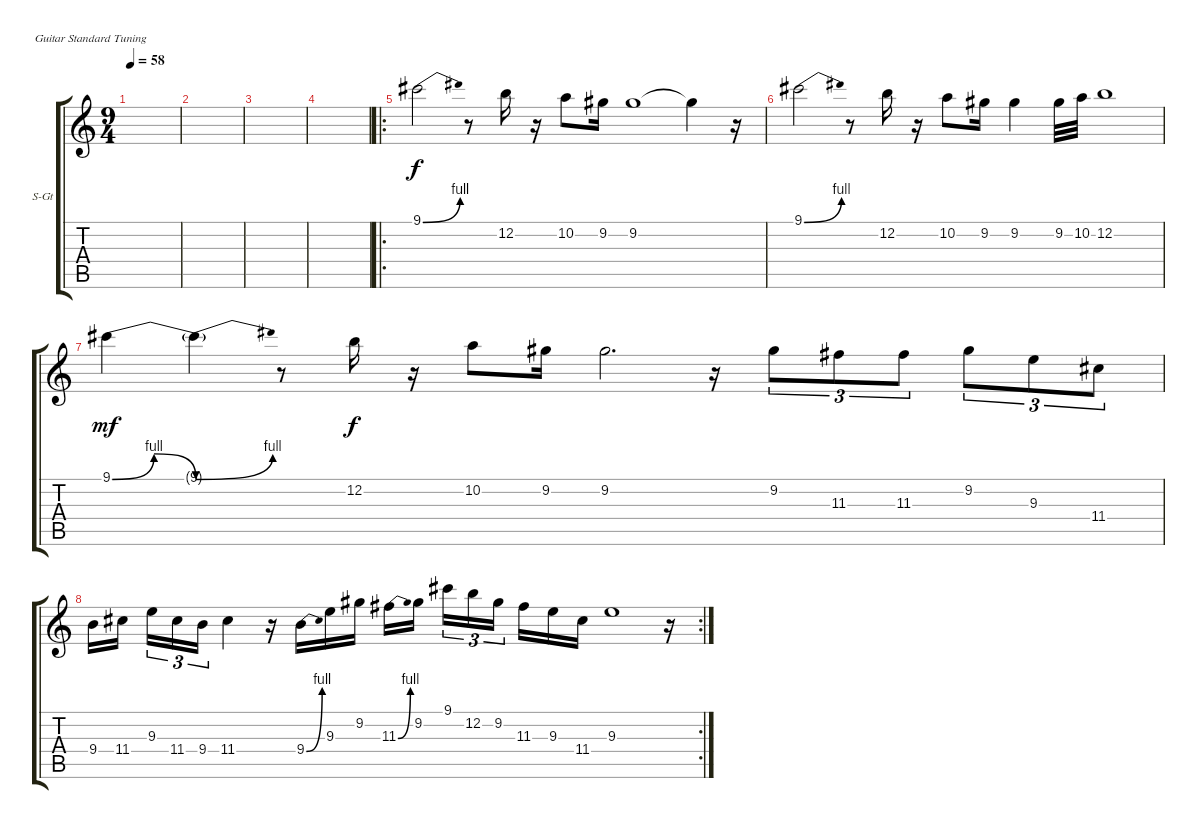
\defaultSystemsLayout 4
\bracketExtendMode groupsimilarinstruments
\firstSystemTrackNameOrientation horizontal
\otherSystemsTrackNameOrientation horizontal
\track ("Steel Guitar" "S-Gt") {instrument acousticguitarsteel}
\staff {score tabs}
\tuning (E4 B3 G3 D3 A2 E2)
\ts (9 4)
\tempo 58
\clef g2
\ks c
|
|
|
|
\ro
9.1{be (bend 0 0 60 4)}.2 r.8 12.2.16 r.16 10.2.8 9.2.16 9.2.1 9.2{t}.4 r.16 |
9.1{be (bend 0 0 60 4)}.2 r.8 12.2.16 r.16 10.2.8 9.2.16 9.2.4 9.2.32 10.2.32 12.2.1 |
9.1{be (bendrelease 0 0 45.6 4 55.8 4 59.4 0)}.4{dy mf} 9.1{be (bend 0 0 15 4) t}.4 r.8 12.2.16{dy f} r.16 10.2.8 9.2.16 9.2.2{d} r.16 9.2.8{tu (3 2)} 11.3.8{tu (3 2)} 11.3.8{tu (3 2)} 9.2.8{tu (3 2)} 9.3.8{tu (3 2)} 11.4.8{tu (3 2)} |
\rc 2
\scale
0.583795 9.4.16 11.4.16 9.3.16{tu (3 2)} 11.4.16{tu (3 2)} 9.4.16{tu (3 2)} 11.4.4 r.16 9.4{be (bend 0 0 60 4)}.16 9.3.16 9.2.16 11.3{be (bend 0 0 60 4)}.16 9.2.16 9.1.16{tu (3 2)} 12.2.16{tu (3 2)} 9.2.16{tu (3 2)} 11.3.16 9.3.16 11.4.16 9.3.1 r.16
